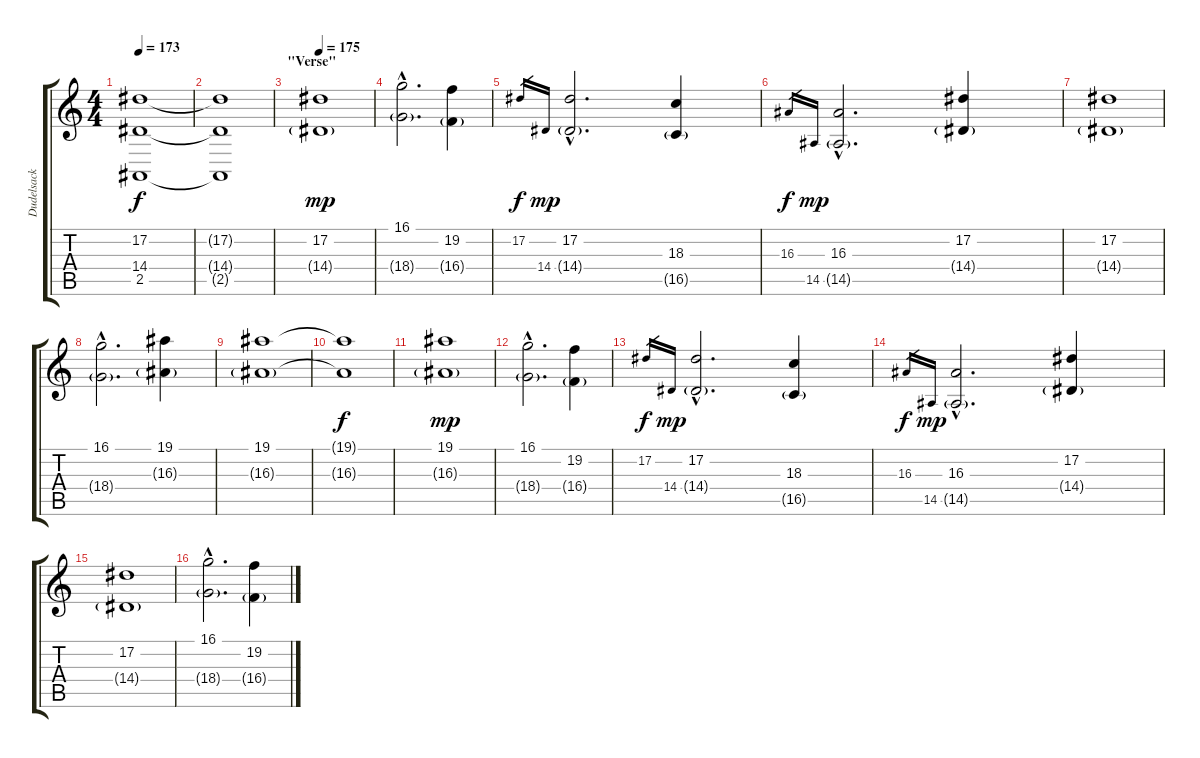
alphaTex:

\track ("Dudelsack" "Dudelsack") {instrument fiddle}
\staff {score tabs}
\tuning (Eb4 Bb3 Gb3 Db3 Ab2 Eb2) {hide}
\ts (4 4)
\tempo 173
\clef g2
\ks c
(17.2{t} 14.4{t} 2.5{t}).1{dy f} |
(17.2{t} 14.4{t} 2.5{t}).1 |
\section ("" "\"Verse\"")
\tempo 175
(17.2 14.4{g}).1{dy mp} |
(16.1{hac} 18.4{g hac}).2{d} (19.2 16.4{g}).4 |
17.2.16{gr dy f} 14.4.16{gr dy mp} (17.2{hac} 14.4{g hac}).2{d} (18.3 16.5{g}).4 |
16.3.16{gr dy f} 14.5.16{gr dy mp} (16.3{hac} 14.5{g hac}).2{d} (17.2 14.4{g}).4 |
(17.2 14.4{g}).1 |
(16.1{hac} 18.4{g hac}).2{d} (19.1 16.3{g}).4 |
(19.1 16.3{g}).1 |
(19.1{t} 16.3{t}).1{dy f} |
(19.1 16.3{g}).1{dy mp} |
(16.1{hac} 18.4{g hac}).2{d} (19.2 16.4{g}).4 |
17.2.16{gr dy f} 14.4.16{gr dy mp} (17.2{hac} 14.4{g hac}).2{d} (18.3 16.5{g}).4 |
16.3.16{gr dy f} 14.5.16{gr dy mp} (16.3{hac} 14.5{g hac}).2{d} (17.2 14.4{g}).4 |
(17.2 14.4{g}).1 |
(16.1{hac} 18.4{g hac}).2{d} (19.2 16.4{g}).4
